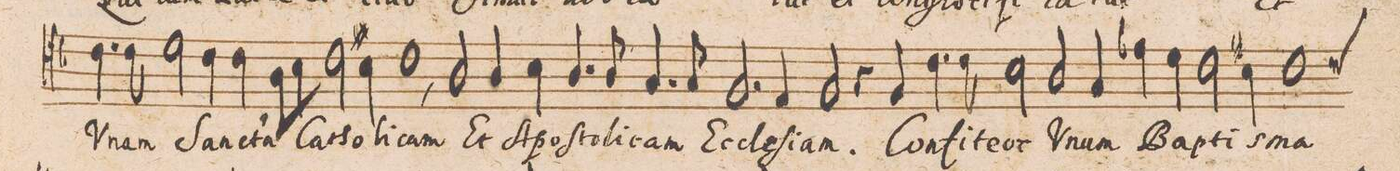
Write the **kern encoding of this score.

**kern	**text
*I"TENOR.	*
*clefC4	*
*k[b-]	*
*met(C|)	*
*M2/2	*
4.c\	V-
8c\	-nam
=154-	=154-
2d\	Sanc-
4c\	-ta(m)
4c\	Ca-
=155-	=155-
8A\L	-tho-
8B-\J	.
2c\	.
4Bn\	-li-
=156-	=156-
1c\,<	-cam
=157-	=157-
2A/	Et
4A/	A-
4B-y\	-po-
=158-	=158-
4.A/	-ſto-
8A/	-li-
4.G/	-cam
8G/	Ec-
=159-	=159-
2.Fny/	-cle-
4E/	-ſi-
=160-	=160-
2F/	-am.
4r	.
4F/	Con-
=161-	=161-
4.c\	-fi-
8c\	-te-
2B-\	-or
=162-	=162-
2A/	V-
4G/	-num
4e-X\	Ba-
=163-	=163-
4d\	.
2c\	-pti-
4Bn\	.
=164-	=164-
*custos:c	*
1c\	-sma
=165-	=165-
*-	*-
